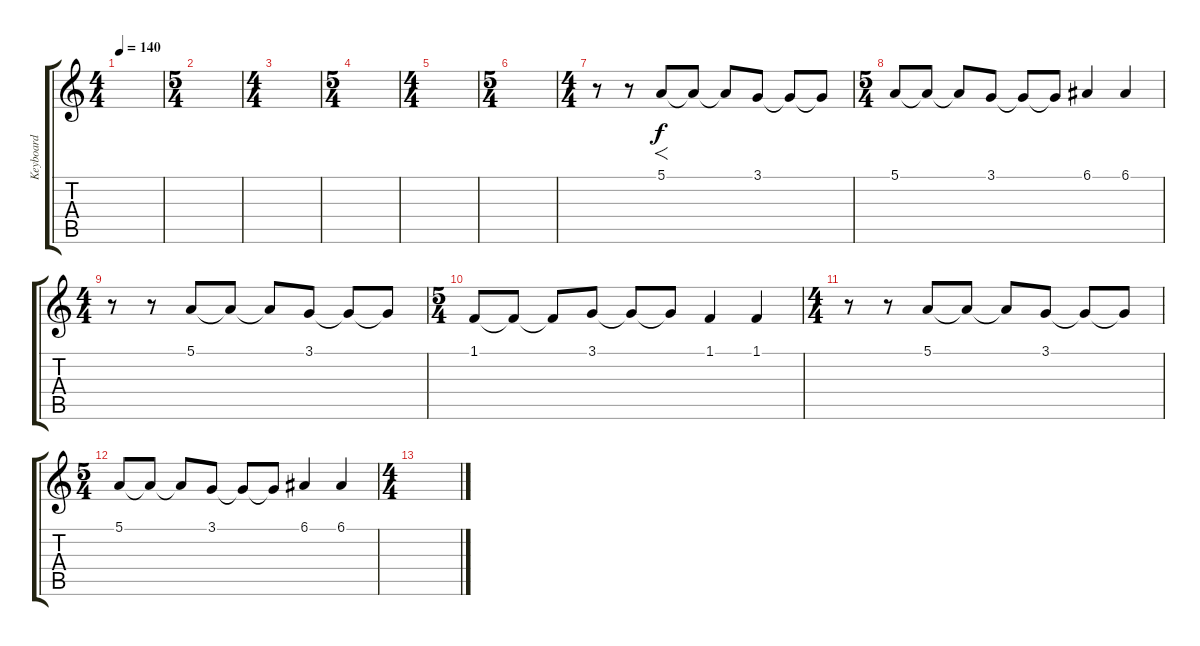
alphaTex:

\track ("Keyboard" "Keyboard") {instrument frenchhorn}
\staff {score tabs}
\tuning (E4 B3 G3 D3 A2 E2) {hide}
\ts (4 4)
\tempo 140
\clef g2
\ks c
|
\ts (5 4)
|
\ts (4 4)
|
\ts (5 4)
|
\ts (4 4)
|
\ts (5 4)
|
\ts (4 4)
r.8 r.8 5.1.8{f} 5.1{t}.8 5.1{t}.8 3.1.8 3.1{t}.8 3.1{t}.8 |
\ts (5 4)
5.1.8 5.1{t}.8 5.1{t}.8 3.1.8 3.1{t}.8 3.1{t}.8 6.1.4 6.1.4 |
\ts (4 4)
r.8 r.8 5.1.8 5.1{t}.8 5.1{t}.8 3.1.8 3.1{t}.8 3.1{t}.8 |
\ts (5 4)
1.1.8 1.1{t}.8 1.1{t}.8 3.1.8 3.1{t}.8 3.1{t}.8 1.1.4 1.1.4 |
\ts (4 4)
r.8 r.8 5.1.8 5.1{t}.8 5.1{t}.8 3.1.8 3.1{t}.8 3.1{t}.8 |
\ts (5 4)
5.1.8 5.1{t}.8 5.1{t}.8 3.1.8 3.1{t}.8 3.1{t}.8 6.1.4 6.1.4 |
\ts (4 4)
